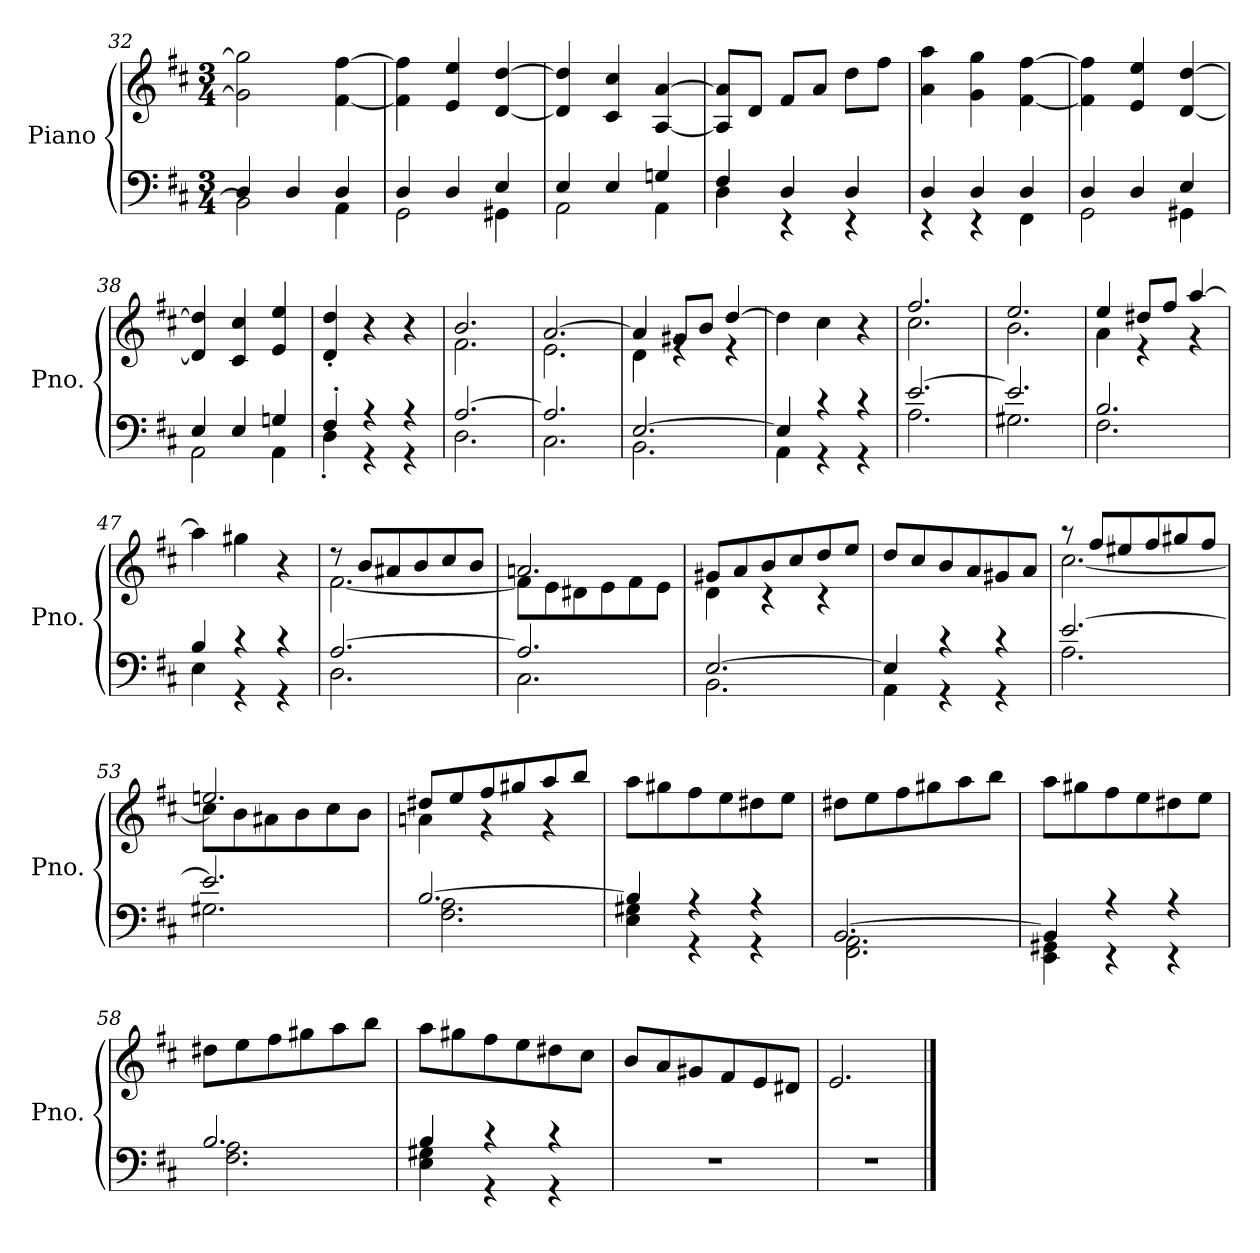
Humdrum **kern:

**kern	**kern
*part1	*part1
*staff2	*staff1
*I"Piano	*
*I'Pno.	*
*clefF4	*clefG2
*k[f#c#]	*k[f#c#]
*M3/4	*M3/4
=32	=32
*^	*
4D/	2BB\]	2g\] 2gg\]
4D/	.	.
4D/	4AA\	[4f#\ [4ff#\
=33	=33	=33
4D/	2GG\	4f#\] 4ff#\]
4D/	.	4e/ 4ee/
4E/	4GG#X\	[4d/ [4dd/
=34	=34	=34
4E/	2AA\	4d/] 4dd/]
4E/	.	4c#/ 4cc#/
4Gn/	4AA\	[4A/ [4a/
=35	=35	=35
4F#/	4D\	8A/] 8a/]L
.	.	8d/J
4D/	4r	8f#/L
.	.	8a/J
4D/	4r	8dd\L
.	.	8ff#\J
=36	=36	=36
4D/	4r	4a\ 4aa\
4D/	4r	4g\ 4gg\
4D/	4FF#\	[4f#\ [4ff#\
=37	=37	=37
4D/	2GG\	4f#\] 4ff#\]
4D/	.	4e/ 4ee/
4E/	4GG#X\	[4d/ [4dd/
=38	=38	=38
4E/	2AA\	4d/] 4dd/]
4E/	.	4c#/ 4cc#/
4Gn/	4AA\	4e/ 4ee/
=39	=39	=39
4F#'/	4D'\	4d/' 4dd/'
4r	4r	4r
4r	4r	4r
=40	=40	=40
*	*	*^
[2.A/	2.D\	2.b/	2.f#\
=41	=41	=41	=41
2.A/]	2.C#\	[2.a/	2.e\
=42	=42	=42	=42
[2.E/	2.BB\	4a/]	4d\
.	.	8g#X/L	4re
.	.	8b/J	.
.	.	[4dd/	4re
*	*	*v	*v
=43	=43	=43
4E/]	4AA\	4dd\]
4r	4r	4cc#\
4r	4r	4r
=44	=44	=44
*	*	*^
[2.e/	2.A\	2.ff#/	2.cc#\
=45	=45	=45	=45
2.e/]	2.G#X\	2.ee/	2.b\
=46	=46	=46	=46
2.B/	2.F#\	4ee/	4a\
.	.	8dd#X/L	4r
.	.	8ff#/J	.
.	.	[4aa/	4r
*	*	*v	*v
=47	=47	=47
4B/	4E\	4aa\]
4r	4r	4gg#X\
4r	4r	4r
=48	=48	=48
*	*	*^
[2.A/	2.D\	8r	[2.f#\
.	.	8b/L	.
.	.	8a#X/	.
.	.	8b/	.
.	.	8cc#/	.
.	.	8b/J	.
=49	=49	=49	=49
2.A/]	2.C#\	2.an/	8f#\L]
.	.	.	8e\
.	.	.	8d#X\
.	.	.	8e\
.	.	.	8f#\
.	.	.	8e\J
=50	=50	=50	=50
[2.E/	2.BB\	8g#X/L	4d\
.	.	8a/	.
.	.	8b/	4r
.	.	8cc#/	.
.	.	8dd/	4r
.	.	8ee/J	.
*	*	*v	*v
=51	=51	=51
4E/]	4AA\	8dd/L
.	.	8cc#/
4r	4r	8b/
.	.	8a/
4r	4r	8g#X/
.	.	8a/J
=52	=52	=52
*	*	*^
[2.e/	2.A\	8r	[2.cc#\
.	.	8ff#/L	.
.	.	8ee#X/	.
.	.	8ff#/	.
.	.	8gg#X/	.
.	.	8ff#/J	.
=53	=53	=53	=53
2.e/]	2.G#X\	2.een/	8cc#\L]
.	.	.	8b\
.	.	.	8a#X\
.	.	.	8b\
.	.	.	8cc#\
.	.	.	8b\J
=54	=54	=54	=54
[2.B/	2.F#\ 2.A\	8dd#X/L	4an\
.	.	8ee/	.
.	.	8ff#/	4r
.	.	8gg#X/	.
.	.	8aa/	4r
.	.	8bb/J	.
*	*	*v	*v
=55	=55	=55
4B/]	4E\ 4G#X\	8aa\L
.	.	8gg#X\
4r	4r	8ff#\
.	.	8ee\
4r	4r	8dd#X\
.	.	8ee\J
=56	=56	=56
[2.BB/	2.FF#\ 2.AA\	8dd#X\L
.	.	8ee\
.	.	8ff#\
.	.	8gg#X\
.	.	8aa\
.	.	8bb\J
=57	=57	=57
4BB/]	4EE\ 4GG#X\	8aa\L
.	.	8gg#X\
4r	4r	8ff#\
.	.	8ee\
4r	4r	8dd#X\
.	.	8ee\J
=58	=58	=58
2.B/	2.F#\ 2.A\	8dd#X\L
.	.	8ee\
.	.	8ff#\
.	.	8gg#X\
.	.	8aa\
.	.	8bb\J
=59	=59	=59
4B/	4E\ 4G#X\	8aa\L
.	.	8gg#X\
4r	4r	8ff#\
.	.	8ee\
4r	4r	8dd#X\
.	.	8cc#\J
*v	*v	*
=60	=60
2.r	8b/L
.	8a/
.	8g#X/
.	8f#/
.	8e/
.	8d#X/J
=61	=61
2.r	2.e/
==	==
*-	*-
